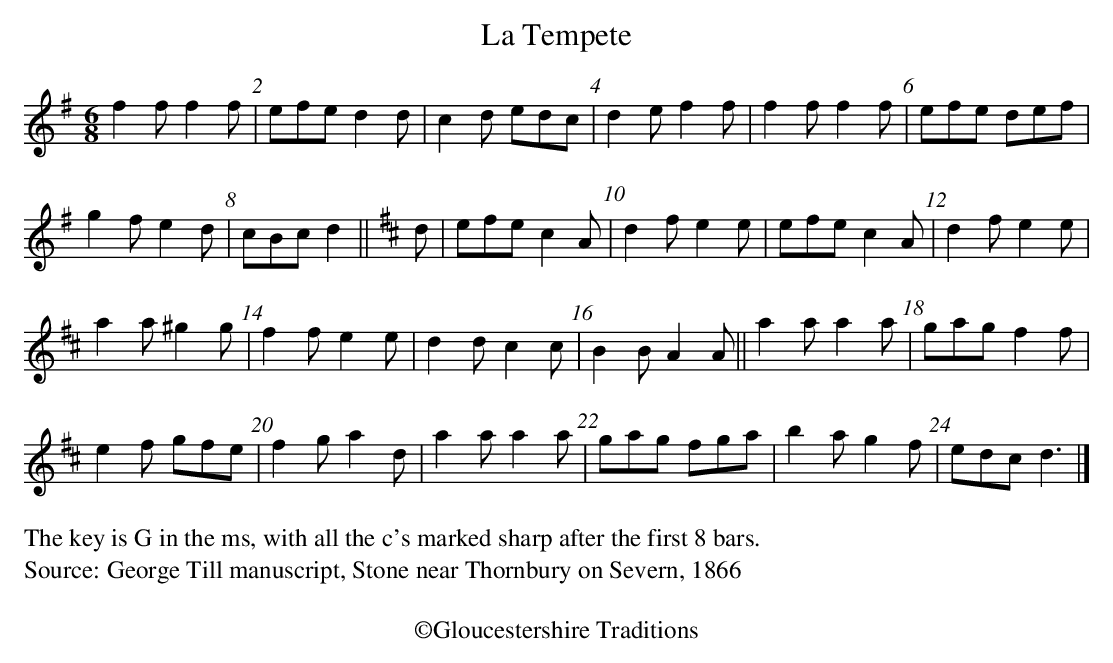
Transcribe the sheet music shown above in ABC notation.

X:1
T:Tempete, La
M:6/8
L:1/8
K:G
f2 f f2 f | efe d2 d | c2 d edc | d2 e f2 f |\
f2 f f2 f | efe def |
 g2 f e2 d | cBc d2 ||\
K:D
d | efe c2 A | d2 f e2 e | efe c2 A | d2 f e2 e |
a2 a ^g2 g | f2 f e2 e | d2 d c2 c | B2 B A2 A ||\
a2 a a2 a | gag f2 f |
e2 f gfe | f2 g a2 d |\
a2 a a2 a | gag fga | b2 a g2 f | edc d3 |]
